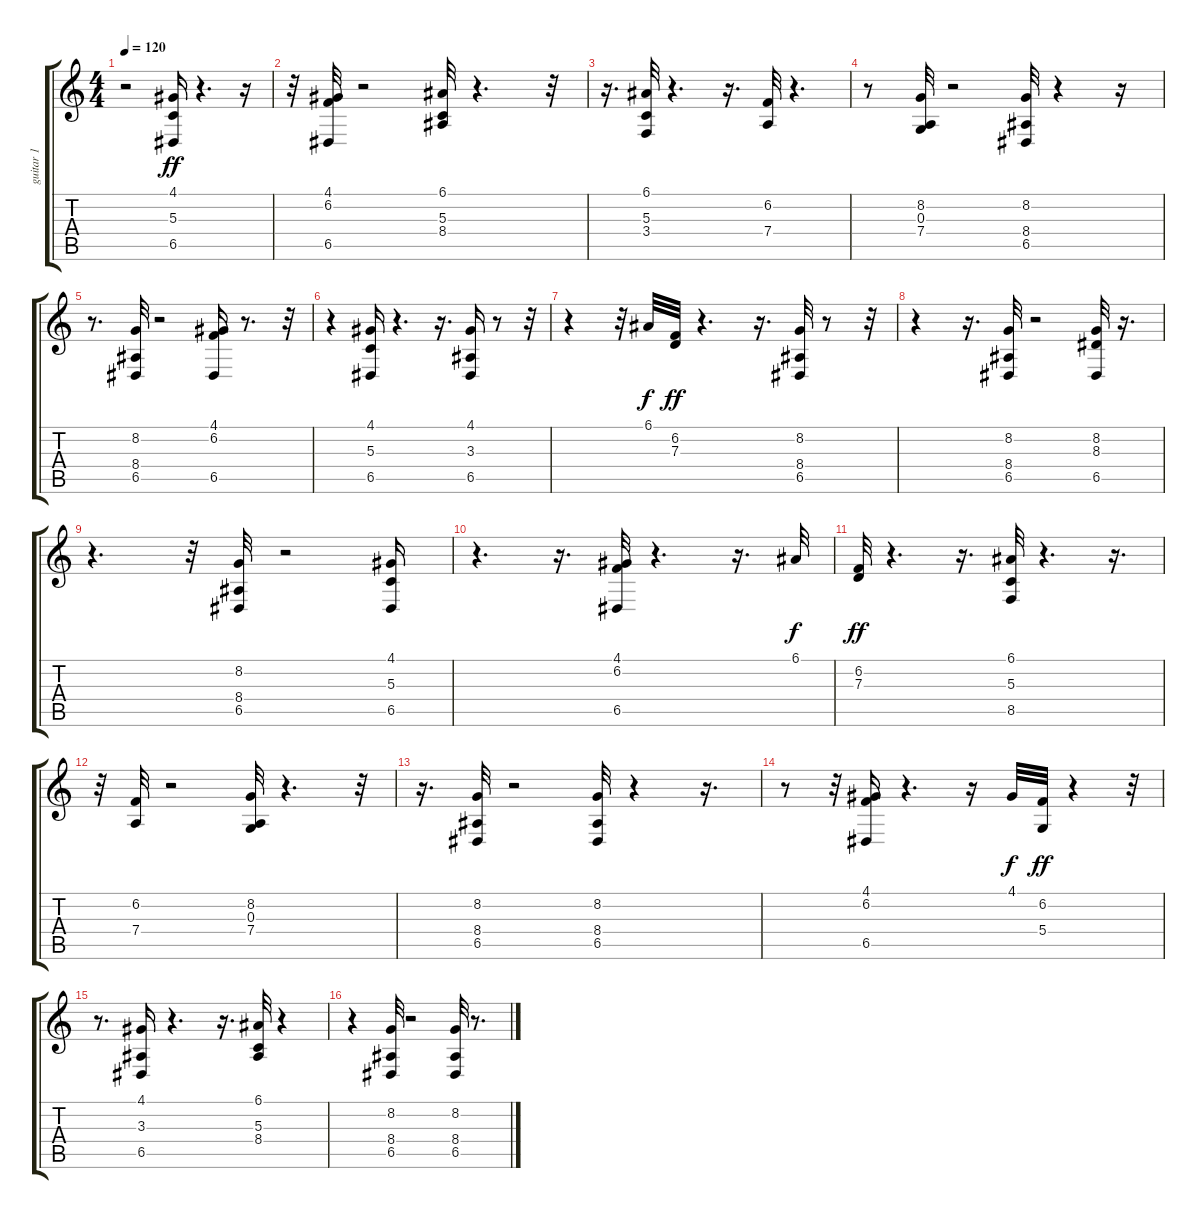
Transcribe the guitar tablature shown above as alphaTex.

\track ("guitar 1" "guitar 1") {instrument acousticgrandpiano}
\staff {score tabs}
\tuning (E4 B3 G3 D3 A2 E2) {hide}
\ts (4 4)
\tempo 120
\clef g2
\ks c
r.2{dy ff} (4.1 5.3 6.5).16 r.4{d} r.16 |
r.32 (4.1 6.2 6.5).32 r.2 (6.1 5.3 8.4).32 r.4{d} r.32 |
r.16{d} (6.1 5.3 3.4).32 r.4{d} r.16{d} (6.2 7.4).32 r.4{d} |
r.8 (8.2 0.3 7.4).32 r.2 (8.2 8.4 6.5).32 r.4 r.16 |
r.8{d} (8.2 8.4 6.5).32 r.2 (4.1 6.2 6.5).16 r.8{d} r.32 |
r.4 (4.1 5.3 6.5).16 r.4{d} r.16{d} (4.1 3.3 6.5).16 r.8 r.32 |
r.4 r.32 6.1.32{dy f} (6.2 7.3).32{dy ff} r.4{d} r.16{d} (8.2 8.4 6.5).32 r.8 r.32 |
r.4 r.16{d} (8.2 8.4 6.5).32 r.2 (8.2 8.3 6.5).32 r.16{d} |
r.4{d} r.32 (8.2 8.4 6.5).32 r.2 (4.1 5.3 6.5).16 |
r.4{d} r.16{d} (4.1 6.2 6.5).32 r.4{d} r.16{d} 6.1.32{dy f} |
(6.2 7.3).32{dy ff} r.4{d} r.16{d} (6.1 5.3 8.5).32 r.4{d} r.16{d} |
r.32 (6.2 7.4).32 r.2 (8.2 0.3 7.4).32 r.4{d} r.32 |
r.16{d} (8.2 8.4 6.5).32 r.2 (8.2 8.4 6.5).32 r.4 r.16{d} |
r.8 r.32 (4.1 6.2 6.5).16 r.4{d} r.16 4.1.32{dy f} (6.2 5.4).32{dy ff} r.4 r.32 |
r.8{d} (4.1 3.3 6.5).16 r.4{d} r.16{d} (6.1 5.3 8.4).32 r.4 |
r.4 (8.2 8.4 6.5).32 r.2 (8.2 8.4 6.5).32 r.8{d}
